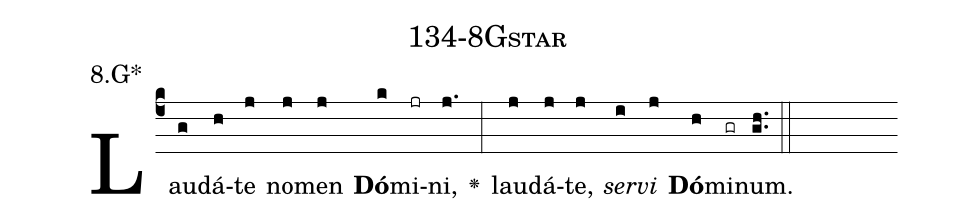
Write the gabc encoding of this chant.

name: 134-8Gstar;
annotation: 8.G*;
%%
(c4)Lau(g)dá(h)te(j) no(j)men(j) <b>Dó</b>(k)mi(jr)ni,(j.) <v>\greheightstar</v>(:) lau(j)dá(j)te,(j) <i>ser</i>(i)<i>vi</i>(j) <b>Dó</b>(h)mi(gr)num.(gh..) (::)


%E(j) u(j) o(i) u(j) a(h) e.(gh..) (::)
